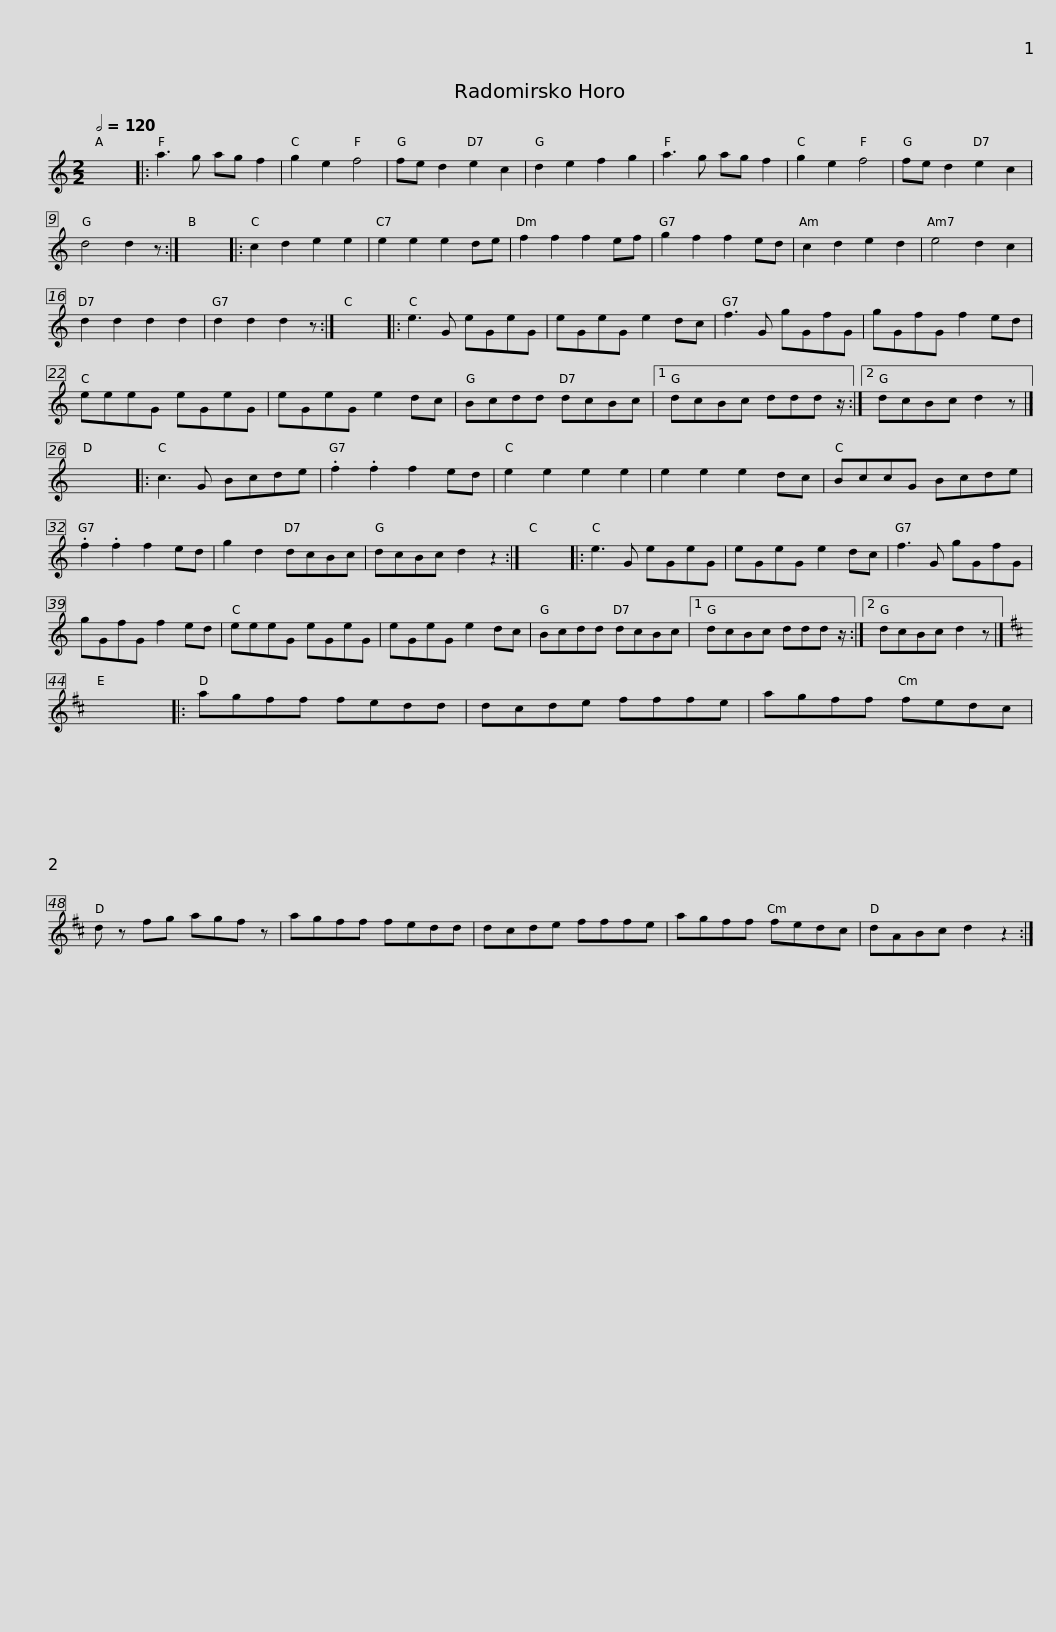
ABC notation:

X:1
L:1/8
Q:1/2=120
M:2/2
I:linebreak $
K:C
V:1 treble
V:1
 x8 |: a3 g ag f2 | g2 e2 f4 | fe d2 e2 c2 | d2 e2 f2 g2 | %5
 a3 g ag f2 | g2 e2 f4 | fe d2 e2 c2 | d4 d2 z :| x8 |:$ %10
 c2 d2 e2 e2 | e2 e2 e2 de | f2 f2 f2 ef | g2 f2 f2 ed | c2 d2 e2 d2 | %15
 e4 d2 c2 | d2 d2 d2 d2 | d2 d2 d2 z :| x8 |:$ e3 G eGeG | %20
 eGeG e2 dc | f3 G gGfG | gGfG f2 ed | eeeG eGeG | eGeG e2 dc |$ %25
 Bcdd dcBc |1 dcBc ddd z/ :|2 dcBc d2 z |] x8 |: c3 G Bcde | %30
 .f2 .f2 f2 ed | e2 e2 e2 e2 |$ e2 e2 e2 dc | BccG Bcde | .f2 .f2 f2 ed | %35
 g2 d2 dcBc | dcBc d2 z2 :| x8 |: e3 G eGeG |$ eGeG e2 dc | %40
 f3 G gGfG | gGfG f2 ed | eeeG eGeG | eGeG e2 dc | Bcdd dcBc |1$ %45
 dcBc ddd z/ :|2 dcBc d2 z |][K:D] x8 |: agff fedd | dcde fffe | %50
 agff fedc |$ d z fg agf z | agff fedd | dcde fffe | agff fedc | %55
 dABc d2 z2 :| %56
